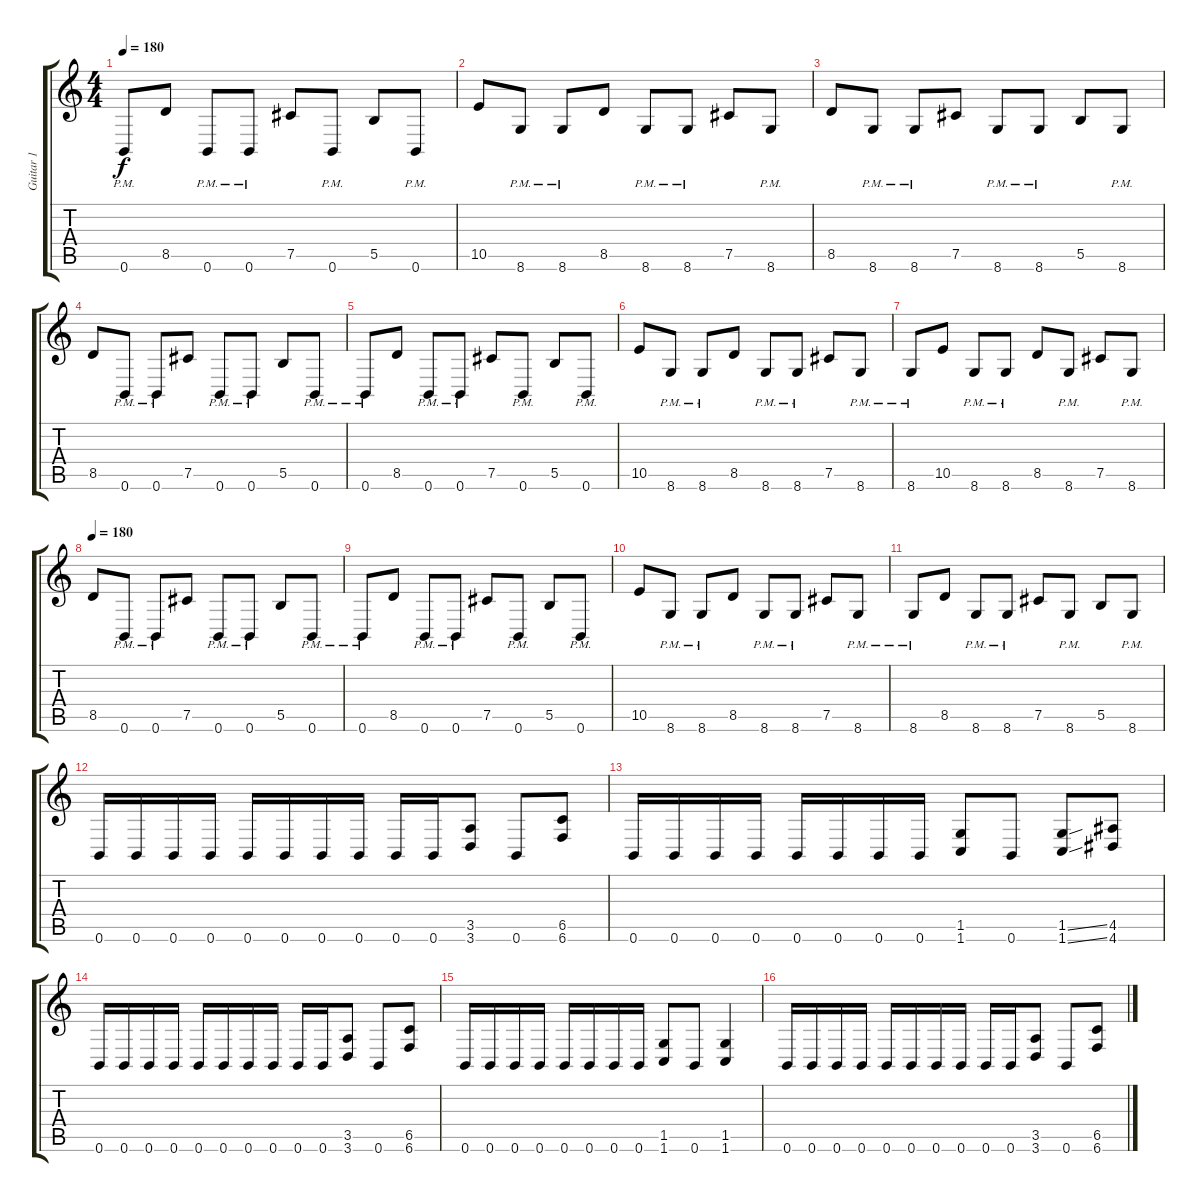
\track ("Guitar 1" "Guitar 1") {instrument distortionguitar}
\staff {score tabs}
\tuning (Db4 Ab3 E3 B2 Gb2 B1) {hide}
\ts (4 4)
\tempo 180
\clef g2
\ks c
0.6{pm}.8{dy f} 8.5.8 0.6{pm}.8 0.6{pm}.8 7.5.8 0.6{pm}.8 5.5.8 0.6{pm}.8 |
10.5.8 8.6{pm}.8 8.6{pm}.8 8.5.8 8.6{pm}.8 8.6{pm}.8 7.5.8 8.6{pm}.8 |
8.5.8 8.6{pm}.8 8.6{pm}.8 7.5.8 8.6{pm}.8 8.6{pm}.8 5.5.8 8.6{pm}.8 |
8.5.8 0.6{pm}.8 0.6{pm}.8 7.5.8 0.6{pm}.8 0.6{pm}.8 5.5.8 0.6{pm}.8 |
0.6{pm}.8 8.5.8 0.6{pm}.8 0.6{pm}.8 7.5.8 0.6{pm}.8 5.5.8 0.6{pm}.8 |
10.5.8 8.6{pm}.8 8.6{pm}.8 8.5.8 8.6{pm}.8 8.6{pm}.8 7.5.8 8.6{pm}.8 |
8.6{pm}.8 10.5.8 8.6{pm}.8 8.6{pm}.8 8.5.8 8.6{pm}.8 7.5.8 8.6{pm}.8 |
\tempo 180
8.5.8 0.6{pm}.8 0.6{pm}.8 7.5.8 0.6{pm}.8 0.6{pm}.8 5.5.8 0.6{pm}.8 |
0.6{pm}.8 8.5.8 0.6{pm}.8 0.6{pm}.8 7.5.8 0.6{pm}.8 5.5.8 0.6{pm}.8 |
10.5.8 8.6{pm}.8 8.6{pm}.8 8.5.8 8.6{pm}.8 8.6{pm}.8 7.5.8 8.6{pm}.8 |
8.6{pm}.8 8.5.8 8.6{pm}.8 8.6{pm}.8 7.5.8 8.6{pm}.8 5.5.8 8.6{pm}.8 |
0.6.16 0.6.16 0.6.16 0.6.16 0.6.16 0.6.16 0.6.16 0.6.16 0.6.16 0.6.16 (3.5 3.6).8 0.6.8 (6.5 6.6).8 |
0.6.16 0.6.16 0.6.16 0.6.16 0.6.16 0.6.16 0.6.16 0.6.16 (1.5 1.6).8 0.6.8 (1.5{ss} 1.6{ss}).8 (4.5 4.6).8 |
0.6.16 0.6.16 0.6.16 0.6.16 0.6.16 0.6.16 0.6.16 0.6.16 0.6.16 0.6.16 (3.5 3.6).8 0.6.8 (6.5 6.6).8 |
0.6.16 0.6.16 0.6.16 0.6.16 0.6.16 0.6.16 0.6.16 0.6.16 (1.5 1.6).8 0.6.8 (1.5 1.6).4 |
0.6.16 0.6.16 0.6.16 0.6.16 0.6.16 0.6.16 0.6.16 0.6.16 0.6.16 0.6.16 (3.5 3.6).8 0.6.8 (6.5 6.6).8
